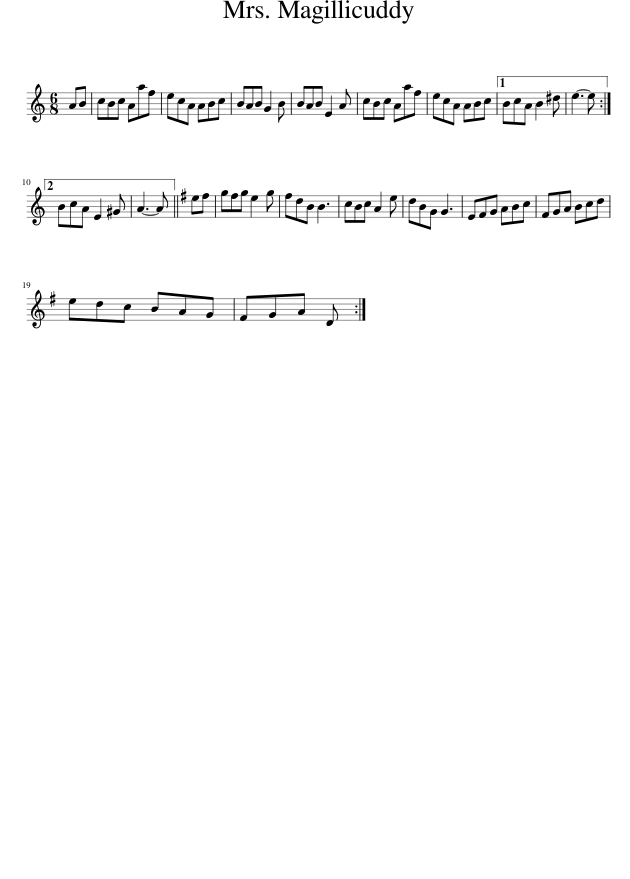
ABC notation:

X:1
L:1/8
M:6/8
I:linebreak $
K:C
V:1 treble
V:1
 AB | cBc Aaf | ecA ABc | BAB G2 B | BAB E2 A | %5
 cBc Aaf | ecA ABc |1 BcA B2 ^d | e3- e :|2$ BcA E2 ^G | %10
 A3- A ||[K:G] ef | gfg e2 g | fdB B3 | cBc A2 e | %15
 dBG G3 | EFG ABc | FGA Bcd |$ edc BAG | FGA D :| %20
